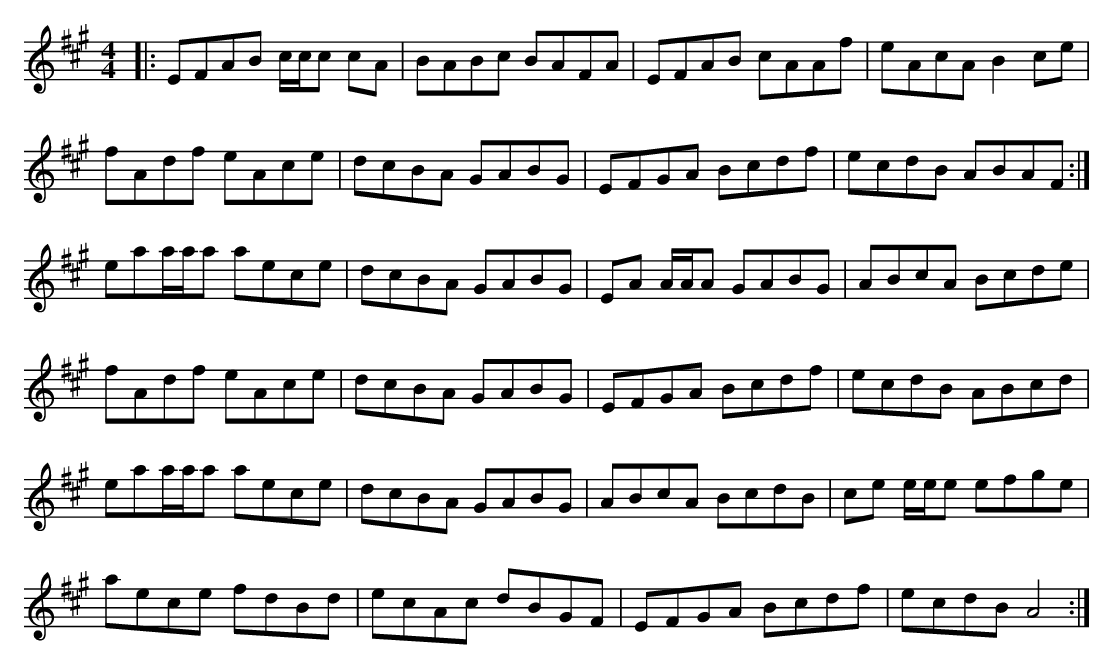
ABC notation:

X:1
M:4/4
K:A
|:EFAB c/c/c cA|BABc BAFA|EFAB cAAf|eAcA B2 ce|
fAdf eAce|dcBA GABG|EFGA Bcdf|ecdB ABAF:|
eaa/a/a aece|dcBA GABG|EA A/A/A GABG|ABcA Bcde|
fAdf eAce|dcBA GABG|EFGA Bcdf|ecdB ABcd|
eaa/a/a aece|dcBA GABG|ABcA BcdB|ce e/e/e efge|
aece fdBd|ecAc dBGF|EFGA Bcdf|ecdB A4:|
